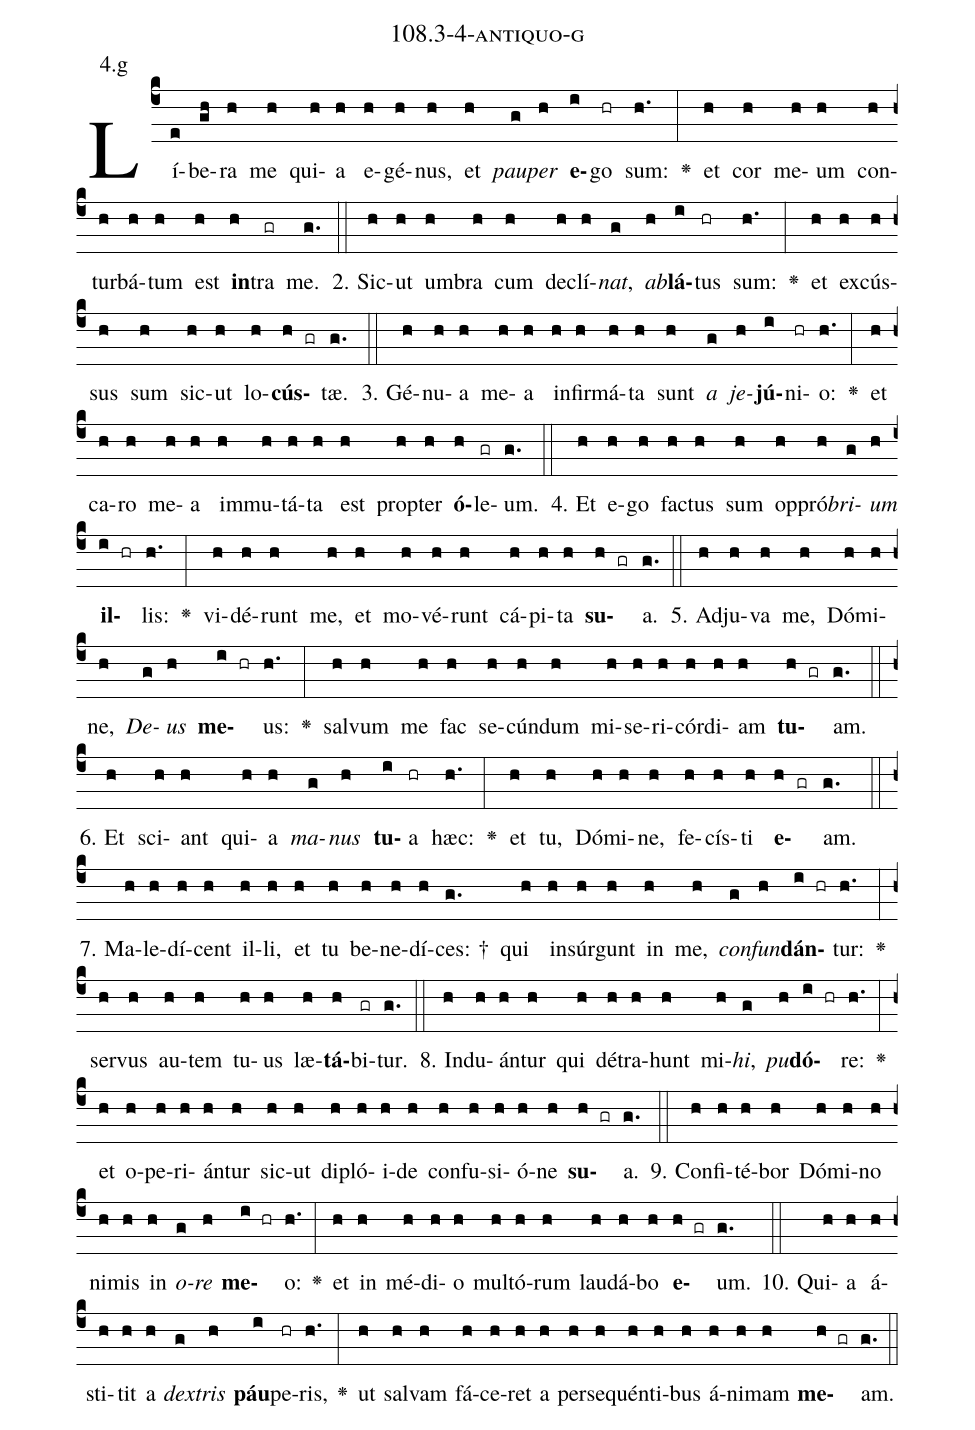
name: 108.3-4-antiquo-g;
annotation: 4.g;
%%
(c4)Lí(e)be(gh)ra(h) me(h) qui(h)a(h) e(h)gé(h)nus,(h) et(h) <i>pau</i>(g)<i>per</i>(h) <b>e</b>(i)go(hr) sum:(h.) <v>\greheightstar</v>(:) et(h) cor(h) me(h)um(h) con(h)tur(h)bá(h)tum(h) est(h) <b>in</b>(h)tra(gr) me.(g.) (::)
2. Sic(h)ut(h) um(h)bra(h) cum(h) de(h)clí(h)<i>nat</i>,(g) <i>ab</i>(h)<b>lá</b>(i)tus(hr) sum:(h.) <v>\greheightstar</v>(:) et(h) ex(h)cús(h)sus(h) sum(h) sic(h)ut(h) lo(h)<b>cús</b>(h gr)tæ.(g.) (::)
3. Gé(h)nu(h)a(h) me(h)a(h) in(h)fir(h)má(h)ta(h) sunt(h) <i>a</i>(g) <i>je</i>(h)<b>jú</b>(i)ni(hr)o:(h.) <v>\greheightstar</v>(:) et(h) ca(h)ro(h) me(h)a(h) im(h)mu(h)tá(h)ta(h) est(h) prop(h)ter(h) <b>ó</b>(h)le(gr)um.(g.) (::)
4. Et(h) e(h)go(h) fac(h)tus(h) sum(h) op(h)pró(h)<i>bri</i>(g)<i>um</i>(h) <b>il</b>(i hr)lis:(h.) <v>\greheightstar</v>(:) vi(h)dé(h)runt(h) me,(h) et(h) mo(h)vé(h)runt(h) cá(h)pi(h)ta(h) <b>su</b>(h gr)a.(g.) (::)
5. Ad(h)ju(h)va(h) me,(h) Dó(h)mi(h)ne,(h) <i>De</i>(g)<i>us</i>(h) <b>me</b>(i hr)us:(h.) <v>\greheightstar</v>(:) sal(h)vum(h) me(h) fac(h) se(h)cún(h)dum(h) mi(h)se(h)ri(h)cór(h)di(h)am(h) <b>tu</b>(h gr)am.(g.) (::)
6. Et(h) sci(h)ant(h) qui(h)a(h) <i>ma</i>(g)<i>nus</i>(h) <b>tu</b>(i)a(hr) hæc:(h.) <v>\greheightstar</v>(:) et(h) tu,(h) Dó(h)mi(h)ne,(h) fe(h)cís(h)ti(h) <b>e</b>(h gr)am.(g.) (::)
7. Ma(h)le(h)dí(h)cent(h) il(h)li,(h) et(h) tu(h) be(h)ne(h)dí(h)ces: †(g.) qui(h) in(h)súr(h)gunt(h) in(h) me,(h) <i>con</i>(g)<i>fun</i>(h)<b>dán</b>(i hr)tur:(h.) <v>\greheightstar</v>(:) ser(h)vus(h) au(h)tem(h) tu(h)us(h) læ(h)<b>tá</b>(h)bi(gr)tur.(g.) (::)
8. Ind(h)u(h)án(h)tur(h) qui(h) dé(h)tra(h)hunt(h) mi(h)<i>hi</i>,(g) <i>pu</i>(h)<b>dó</b>(i hr)re:(h.) <v>\greheightstar</v>(:) et(h) o(h)pe(h)ri(h)án(h)tur(h) sic(h)ut(h) di(h)pló(h)i(h)de(h) con(h)fu(h)si(h)ó(h)ne(h) <b>su</b>(h gr)a.(g.) (::)
9. Con(h)fi(h)té(h)bor(h) Dó(h)mi(h)no(h) ni(h)mis(h) in(h) <i>o</i>(g)<i>re</i>(h) <b>me</b>(i hr)o:(h.) <v>\greheightstar</v>(:) et(h) in(h) mé(h)di(h)o(h) mul(h)tó(h)rum(h) lau(h)dá(h)bo(h) <b>e</b>(h gr)um.(g.) (::)
10. Qui(h)a(h) á(h)sti(h)tit(h) a(h) <i>dex</i>(g)<i>tris</i>(h) <b>páu</b>(i)pe(hr)ris,(h.) <v>\greheightstar</v>(:) ut(h) sal(h)vam(h) fá(h)ce(h)ret(h) a(h) per(h)se(h)quén(h)ti(h)bus(h) á(h)ni(h)mam(h) <b>me</b>(h gr)am.(g.) (::)
